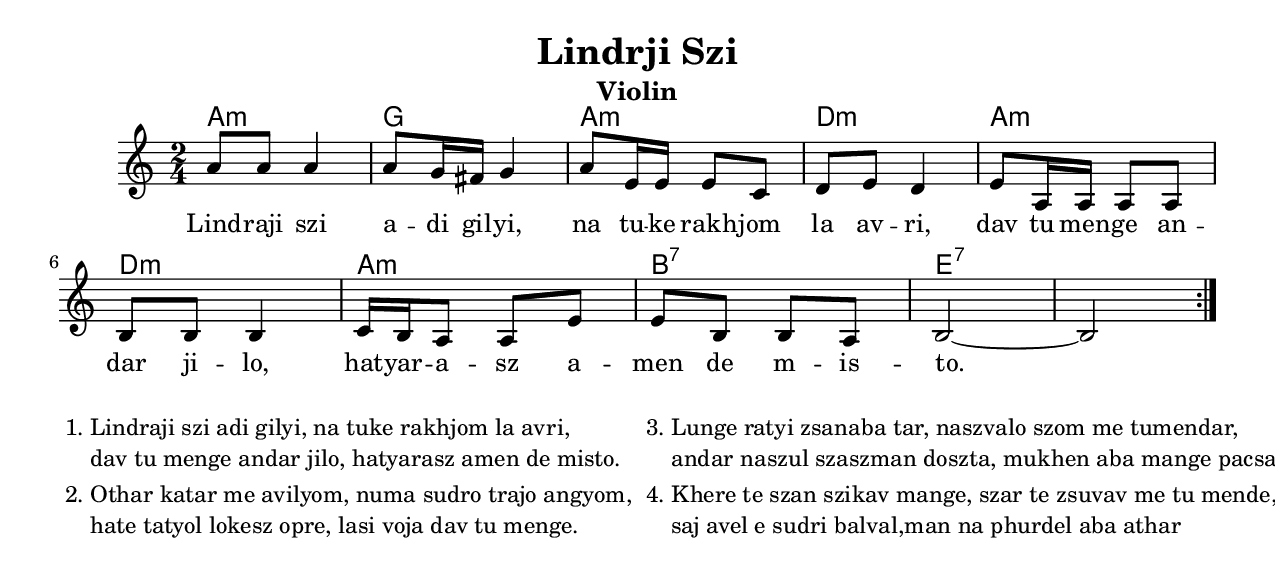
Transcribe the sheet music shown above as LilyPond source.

\version "2.18.0"
\include "english.ly"
\paper{
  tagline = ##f
  print-all-headers = ##t
  #(set-paper-size "letter")
}
date = #(strftime "%d-%m-%Y" (localtime (current-time)))

%\markup{ \italic{ " Updated " \date  }  }

%\markup{ Got something to say? }

%#################################### Melody ########################
melody = \relative c'' {
  \clef treble
  \key a \minor
  \time 2/4

  %\partial 16*3 a16 d f   %lead in notes

  \repeat volta 2{
    a8   a a4
    a8 g16 fs g4|
    a8 e16 e e8 c|
    d8 e d4|

    e8 a,16 a a8 a|
    b8 b b4|
    c16 b a8 a e'8
    e b b a|
    %{ <<
      {
        r4 f''8 e
        a,16 b c a b c b
      }
      \\
      {b,2~b2} %10
    >>
    %}
    b2 ~
    b2
  }
  %\alternative { { }{ } }


  % \alternative { { }{ } }

}
%################################# Lyrics #####################
\addlyrics{

  Lind -- raji szi a -- di gil -- yi,
  na tu -- ke rakh -- jom la av -- ri,
  dav tu men -- ge an -- dar ji -- lo,
  hat -- yar -- a -- sz a -- men de m -- is -- to.
}
%################################# Chords #######################
harmonies = \chordmode {
  a2:m
  g2
  a2:m
  d2:m
  a2:m
  d2:m
  a2:m
  b2:7
  e2:7
  s2
  %{
  a2:m
  r2
  g2
  r2
  a2:m
  r2
  b2
  r2
  e2
  %}

}

\score {
  <<
    \new ChordNames {
      \set chordChanges = ##f
      #(set-paper-size "letter")
      #(set-paper-size "letter")
      \harmonies
    }
    \new Staff
    \melody
  >>
  \header{
    title= "Lindrji Szi"
    subtitle=""
    composer= ""
    instrument = "Violin"
    arranger= ""
  }
  \midi{\tempo 4 = 120}
  \layout{indent = 1.0\cm}
}
% more verses:
\markup{}
\markup {
  \fill-line {
    \hspace #0.1 % distance from left margin
    \column {
      \line { "1."
              \column {
                "Lindraji szi adi gilyi, na tuke rakhjom la avri,"
                "dav tu menge andar jilo, hatyarasz amen de misto."
              }
      }
      \hspace #0.2 % vertical distance between verses
      \line { "2."
              \column {
                "Othar katar me avilyom, numa sudro trajo angyom,"
                "hate tatyol lokesz opre, lasi voja dav tu menge."
              }
      }
    }
    \hspace #0.1  % horiz. distance between columns
    \column {
      \line { "3."
              \column {
                "Lunge ratyi zsanaba tar, naszvalo szom me tumendar,"
                "andar naszul szaszman doszta, mukhen aba mange pacsa."
              }
      }
      \hspace #0.2 % distance between verses
      \line { "4."
              \column {
                "Khere te szan szikav mange, szar te zsuvav me tu mende,"
                "saj avel e sudri balval,man na phurdel aba athar"
              }
      }
    }
    \hspace #0.1 % distance to right margin
  }
}
%{

Lindraji szi adi gilyi, na tuke rakhjom la avri,
dav tu menge andar jilo, hatyarasz amen de misto.

Othar katar me avilyom, numa sudro trajo angyom,
hate tatyol lokesz opre, lasi voja dav tu menge.

Lunge ratyi zsanaba tar, naszvalo szom me tumendar,
andar naszul szaszman doszta, mukhen aba mange pacsa.

Khere te szan szikav mange, szar te zsuvav me tu mende,
saj avel e sudri balval,man na phurdel aba athar.
%}
